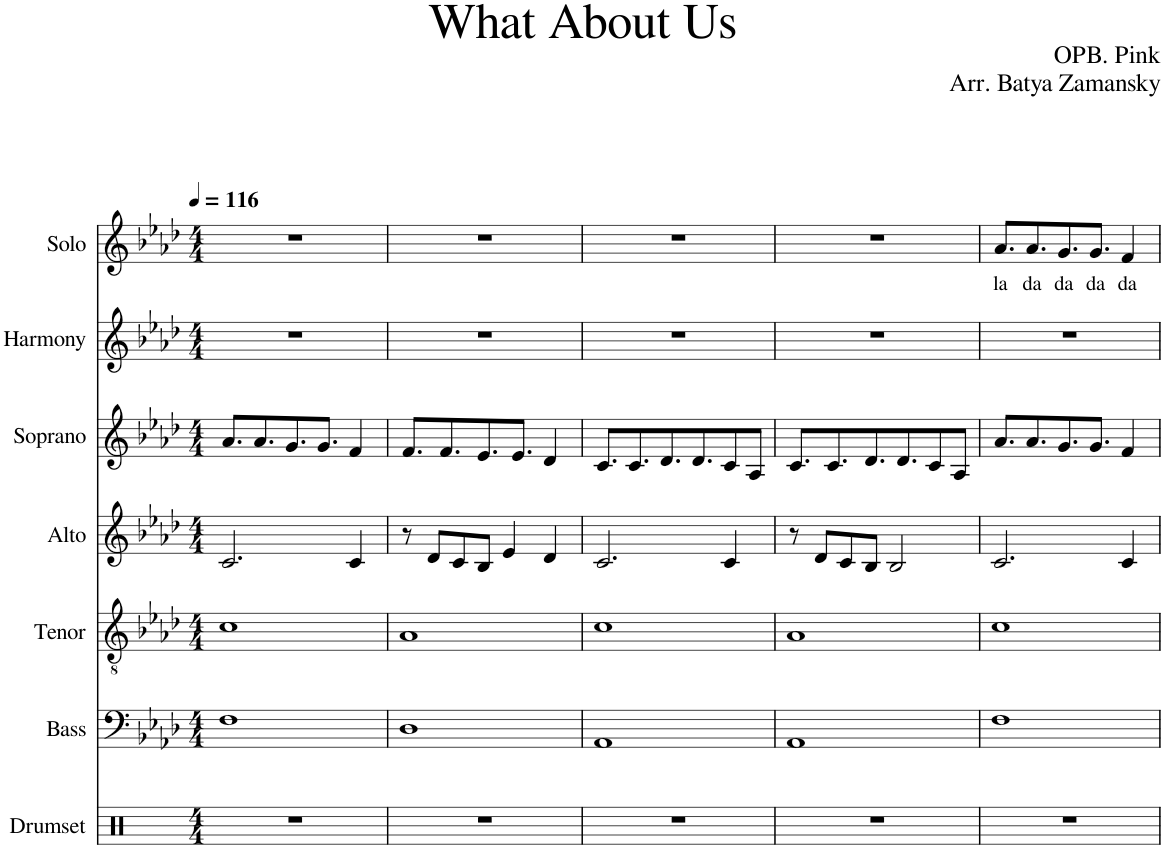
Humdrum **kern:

**kern	**kern	**kern	**kern	**kern	**kern	**kern	**text
*part7	*part6	*part5	*part4	*part3	*part2	*part1	*part1
*staff7	*staff6	*staff5	*staff4	*staff3	*staff2	*staff1	*staff1
*I"Drumset	*I"Bass	*I"Tenor	*I"Alto	*I"Soprano	*I"Harmony	*I"Solo	*
*I'Drs.	*I'B.	*I'T.	*I'A.	*I'S.	*I'Harmony	*I'Sol.	*
*clefX	*clefF4	*clefGv2	*clefG2	*clefG2	*clefG2	*clefG2	*
*k[]	*k[b-e-a-d-]	*k[b-e-a-d-]	*k[b-e-a-d-]	*k[b-e-a-d-]	*k[b-e-a-d-]	*k[b-e-a-d-]	*
*M4/4	*M4/4	*M4/4	*M4/4	*M4/4	*M4/4	*M4/4	*
*MM116	*MM116	*MM116	*MM116	*MM116	*MM116	*MM116	*
=1	=1	=1	=1	=1	=1	=1	=1
1r	1F	1c	2.c/	8.a-/L	1r	1r	.
.	.	.	.	8.a-/	.	.	.
.	.	.	.	8.g/	.	.	.
.	.	.	.	8.g/J	.	.	.
.	.	.	4c/	4f/	.	.	.
=2	=2	=2	=2	=2	=2	=2	=2
1r	1D-	1A-	8r	8.f/L	1r	1r	.
.	.	.	8d-/L	.	.	.	.
.	.	.	.	8.f/	.	.	.
.	.	.	8c/	.	.	.	.
.	.	.	8B-/J	8.e-/	.	.	.
.	.	.	4e-/	.	.	.	.
.	.	.	.	8.e-/J	.	.	.
.	.	.	4d-/	4d-/	.	.	.
=3	=3	=3	=3	=3	=3	=3	=3
1r	1AA-	1c	2.c/	8.c/L	1r	1r	.
.	.	.	.	8.c/	.	.	.
.	.	.	.	8.d-/	.	.	.
.	.	.	.	8.d-/	.	.	.
.	.	.	4c/	8c/	.	.	.
.	.	.	.	8A-/J	.	.	.
=4	=4	=4	=4	=4	=4	=4	=4
1r	1AA-	1A-	8r	8.c/L	1r	1r	.
.	.	.	8d-/L	.	.	.	.
.	.	.	.	8.c/	.	.	.
.	.	.	8c/	.	.	.	.
.	.	.	8B-/J	8.d-/	.	.	.
.	.	.	2B-/	.	.	.	.
.	.	.	.	8.d-/	.	.	.
.	.	.	.	8c/	.	.	.
.	.	.	.	8A-/J	.	.	.
=5	=5	=5	=5	=5	=5	=5	=5
!	!	!	!	!	!	!	!LO:LY:b
1r	1F	1c	2.c/	8.a-/L	1r	8.a-/L	la
!	!	!	!	!	!	!	!LO:LY:b
.	.	.	.	8.a-/	.	8.a-/	da
!	!	!	!	!	!	!	!LO:LY:b
.	.	.	.	8.g/	.	8.g/	da
!	!	!	!	!	!	!	!LO:LY:b
.	.	.	.	8.g/J	.	8.g/J	da
!	!	!	!	!	!	!	!LO:LY:b
.	.	.	4c/	4f/	.	4f/	da
=	=	=	=	=	=	=	=
*-	*-	*-	*-	*-	*-	*-	*-
